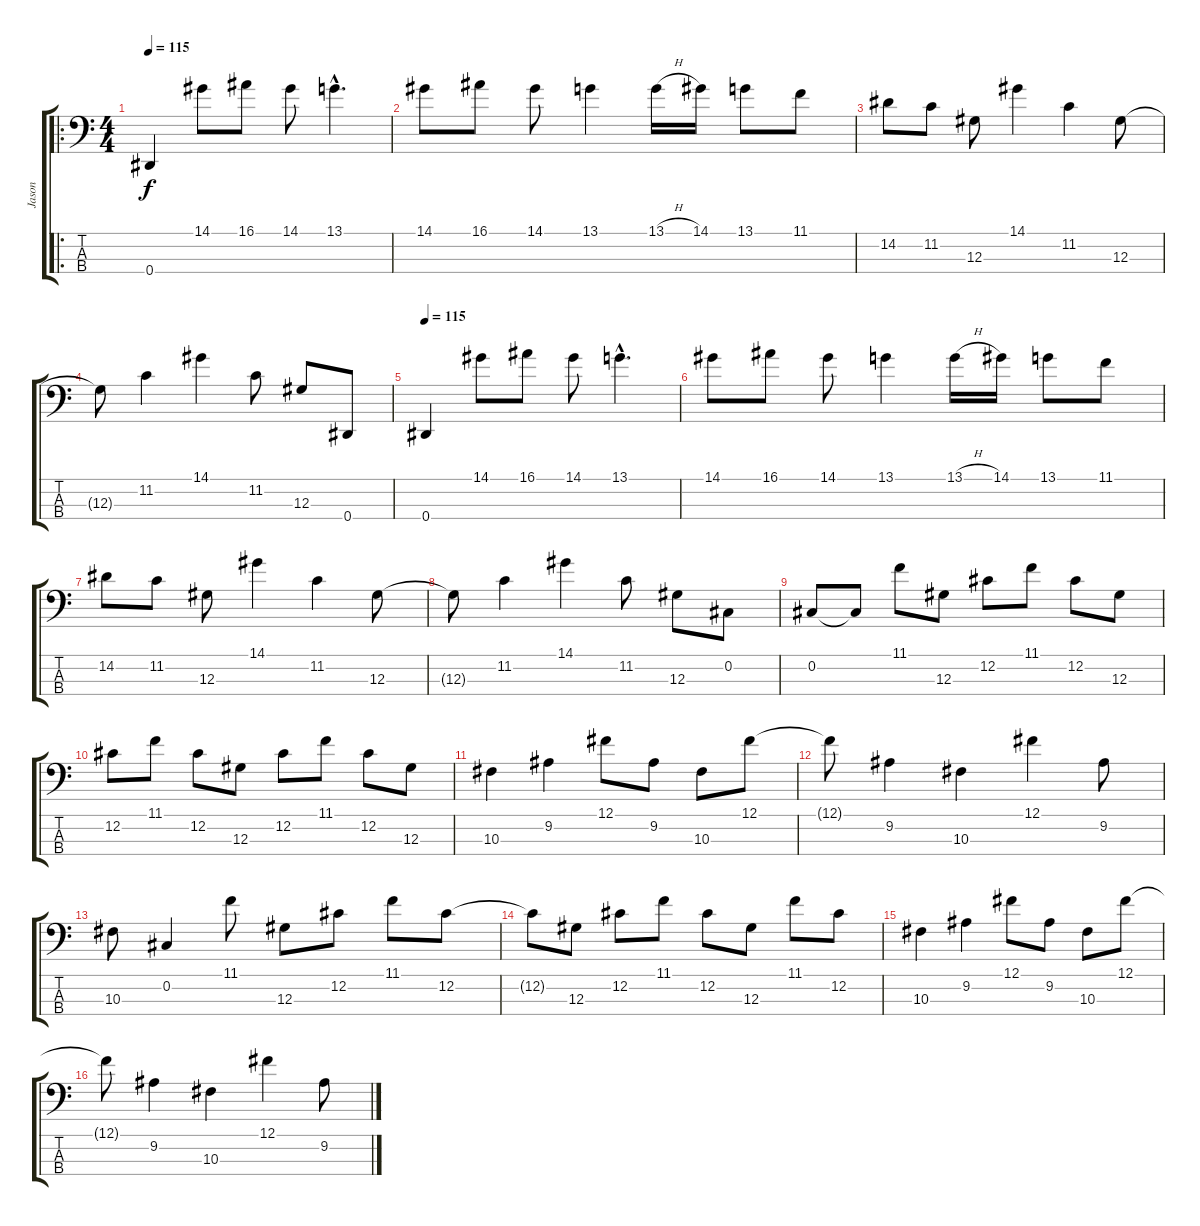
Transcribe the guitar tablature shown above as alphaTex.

\track ("Jason" "Jason") {instrument electricbasspick}
\staff {score tabs}
\tuning (Gb2 Db2 Ab1 Eb1) {hide}
\ro
\ts (4 4)
\tempo 115
\clef f4
\ks c
0.4.4{dy f instrument electricbasspick} 14.1.8 16.1.8 14.1.8 13.1{hac}.4{d} |
14.1.8 16.1.8 14.1.8 13.1.4 13.1{h}.16 14.1.16 13.1.8 11.1.8 |
14.2.8 11.2.8 12.3.8 14.1.4 11.2.4 12.3.8 |
12.3{t}.8 11.2.4 14.1.4 11.2.8 12.3.8 0.4.8 |
\tempo 115
0.4.4 14.1.8 16.1.8 14.1.8 13.1{hac}.4{d} |
14.1.8 16.1.8 14.1.8 13.1.4 13.1{h}.16 14.1.16 13.1.8 11.1.8 |
14.2.8 11.2.8 12.3.8 14.1.4 11.2.4 12.3.8 |
12.3{t}.8 11.2.4 14.1.4 11.2.8 12.3.8 0.2.8 |
0.2.8 0.2{t}.8 11.1.8 12.3.8 12.2.8 11.1.8 12.2.8 12.3.8 |
12.2.8 11.1.8 12.2.8 12.3.8 12.2.8 11.1.8 12.2.8 12.3.8 |
10.3.4 9.2.4 12.1.8 9.2.8 10.3.8 12.1.8 |
12.1{t}.8 9.2.4 10.3.4 12.1.4 9.2.8 |
10.3.8 0.2.4 11.1.8 12.3.8 12.2.8 11.1.8 12.2.8 |
12.2{t}.8 12.3.8 12.2.8 11.1.8 12.2.8 12.3.8 11.1.8 12.2.8 |
10.3.4 9.2.4 12.1.8 9.2.8 10.3.8 12.1.8 |
12.1{t}.8 9.2.4 10.3.4 12.1.4 9.2.8
